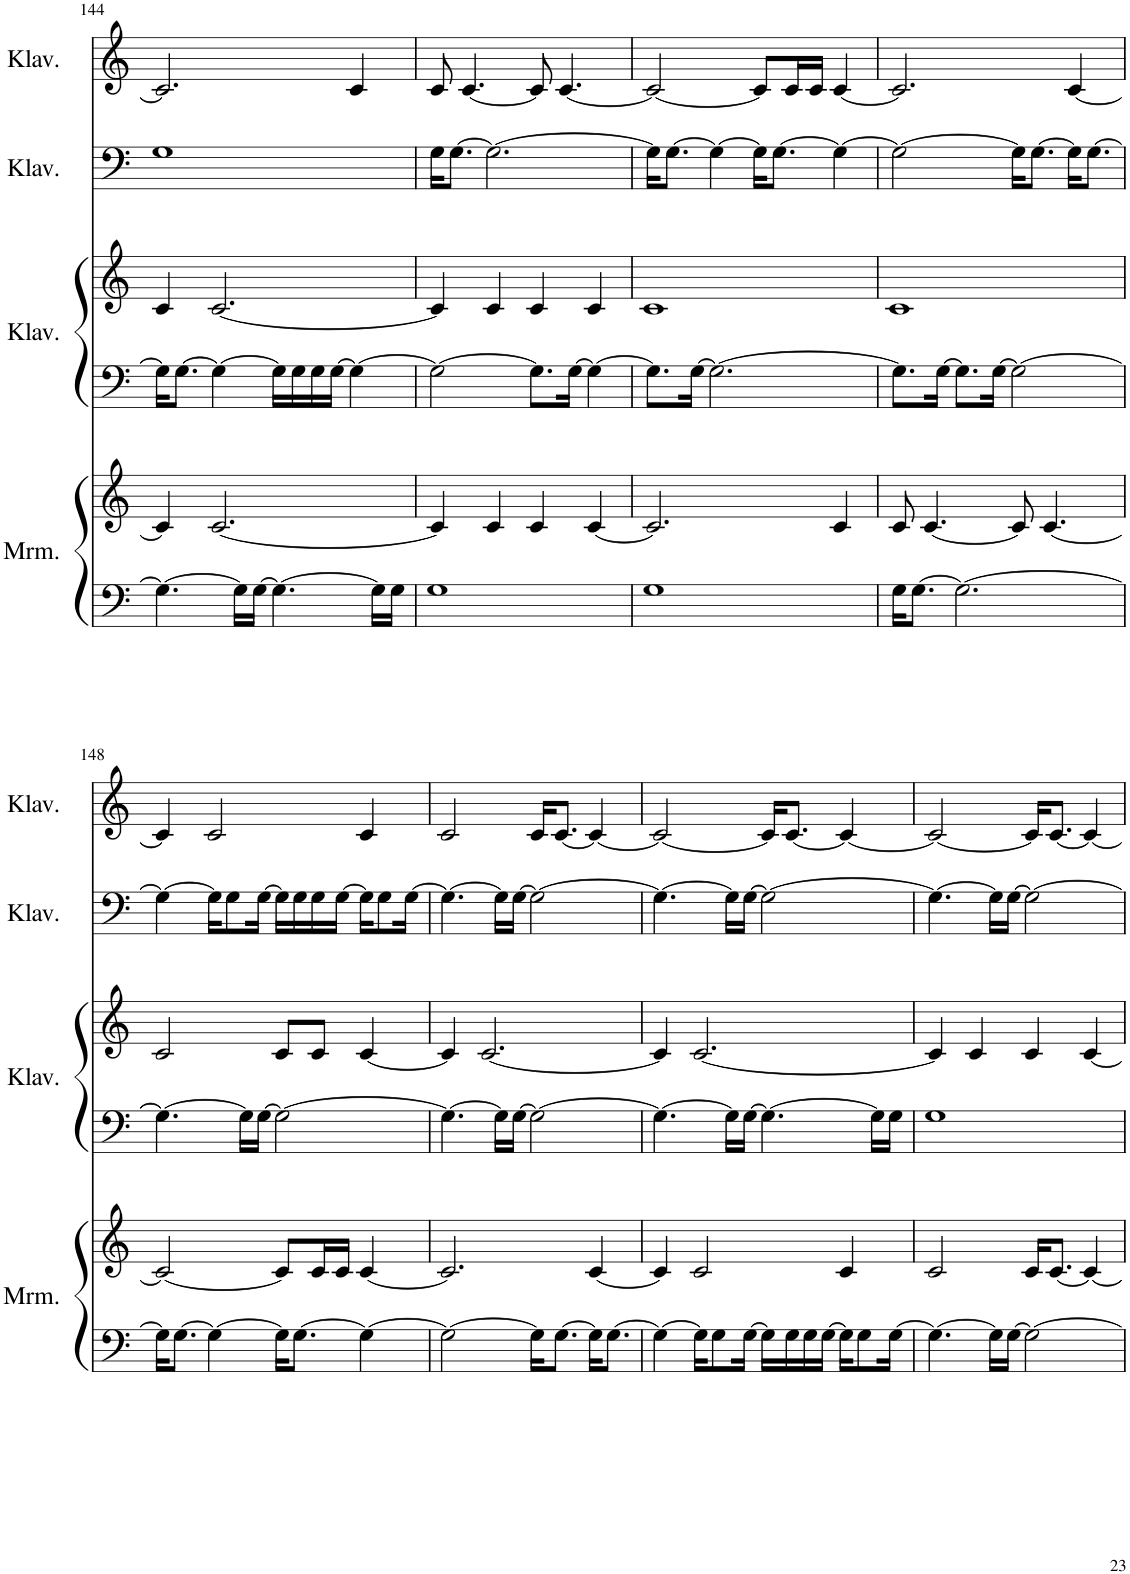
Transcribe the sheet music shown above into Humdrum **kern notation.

**kern	**kern	**kern	**kern	**kern	**kern
*part4	*part4	*part3	*part3	*part2	*part1
*staff6	*staff5	*staff4	*staff3	*staff2	*staff1
*I"Marimba	*	*I"Klavier	*	*I"Klavier	*I"Klavier
*I'Mrm.	*	*I'Klav.	*	*I'Klav.	*I'Klav.
!!LO:PB:g=z
*clefF4	*clefG2	*clefF4	*clefG2	*clefF4	*clefG2
*k[]	*k[]	*k[]	*k[]	*k[]	*k[]
*M4/4	*M4/4	*M4/4	*M4/4	*M4/4	*M4/4
=144	=144	=144	=144	=144	=144
4.G\_	4c/]	16G\KL]	4c/	1G	2.c/]
.	.	[8.G\J	.	.	.
.	[2.c/	4G\_	[2.c/	.	.
16G\LL]	.	.	.	.	.
[16G\JJ	.	.	.	.	.
4.G\_	.	16G\LL]	.	.	.
.	.	16G\	.	.	.
.	.	16G\	.	.	.
.	.	[16G\JJ	.	.	.
.	.	4G\_	.	.	4c/
16G\LL]	.	.	.	.	.
16G\JJ	.	.	.	.	.
=145	=145	=145	=145	=145	=145
1G	4c/]	2G\_	4c/]	16G\KL	8c/
.	.	.	.	[8.G\J	.
.	.	.	.	.	[4.c/
.	4c/	.	4c/	2.G\_	.
.	4c/	8.G\L]	4c/	.	8c/]
.	.	.	.	.	[4.c/
.	.	[16G\Jk	.	.	.
.	[4c/	4G\_	4c/	.	.
=146	=146	=146	=146	=146	=146
1G	2.c/]	8.G\L]	1c	16G\KL]	2c/_
.	.	.	.	[8.G\J	.
.	.	[16G\Jk	.	.	.
.	.	2.G\_	.	4G\_	.
.	.	.	.	16G\KL]	8c/L]
.	.	.	.	[8.G\J	.
.	.	.	.	.	16c/L
.	.	.	.	.	16c/JJ
.	4c/	.	.	4G\_	[4c/
=147	=147	=147	=147	=147	=147
16G\KL	8c/	8.G\L]	1c	2G\_	2.c/]
[8.G\J	.	.	.	.	.
.	[4.c/	.	.	.	.
.	.	[16G\Jk	.	.	.
2.G\_	.	8.G\L]	.	.	.
.	.	[16G\Jk	.	.	.
.	8c/]	2G\_	.	16G\KL]	.
.	.	.	.	[8.G\J	.
.	[4.c/	.	.	.	.
.	.	.	.	16G\KL]	[4c/
.	.	.	.	[8.G\J	.
!!LO:LB:g=z
=148	=148	=148	=148	=148	=148
16G\KL]	2c/_	4.G\_	2c/	4G\_	4c/]
[8.G\J	.	.	.	.	.
4G\_	.	.	.	16G\KL]	2c/
.	.	.	.	8G\	.
.	.	16G\LL]	.	.	.
.	.	[16G\JJ	.	[16G\Jk	.
16G\KL]	8c/L]	2G\_	8c/L	16G\LL]	.
[8.G\J	.	.	.	16G\	.
.	16c/L	.	8c/J	16G\	.
.	16c/JJ	.	.	[16G\JJ	.
4G\_	[4c/	.	[4c/	16G\KL]	4c/
.	.	.	.	8G\	.
.	.	.	.	[16G\Jk	.
=149	=149	=149	=149	=149	=149
2G\_	2.c/]	4.G\_	4c/]	4.G\_	2c/
.	.	.	[2.c/	.	.
.	.	16G\LL]	.	16G\LL]	.
.	.	[16G\JJ	.	[16G\JJ	.
16G\KL]	.	2G\_	.	2G\_	16c/KL
[8.G\J	.	.	.	.	[8.c/J
16G\KL]	[4c/	.	.	.	4c/_
[8.G\J	.	.	.	.	.
=150	=150	=150	=150	=150	=150
4G\_	4c/]	4.G\_	4c/]	4.G\_	2c/_
16G\KL]	2c/	.	[2.c/	.	.
8G\	.	.	.	.	.
.	.	16G\LL]	.	16G\LL]	.
[16G\Jk	.	[16G\JJ	.	[16G\JJ	.
16G\LL]	.	4.G\_	.	2G\_	16c/KL]
16G\	.	.	.	.	[8.c/J
16G\	.	.	.	.	.
[16G\JJ	.	.	.	.	.
16G\KL]	4c/	.	.	.	4c/_
8G\	.	.	.	.	.
.	.	16G\LL]	.	.	.
[16G\Jk	.	16G\JJ	.	.	.
=151	=151	=151	=151	=151	=151
4.G\_	2c/	1G	4c/]	4.G\_	2c/_
.	.	.	4c/	.	.
16G\LL]	.	.	.	16G\LL]	.
[16G\JJ	.	.	.	[16G\JJ	.
2G\_	16c/KL	.	4c/	2G\_	16c/KL]
.	[8.c/J	.	.	.	[8.c/J
.	4c/_	.	[4c/	.	4c/_
=	=	=	=	=	=
*-	*-	*-	*-	*-	*-
